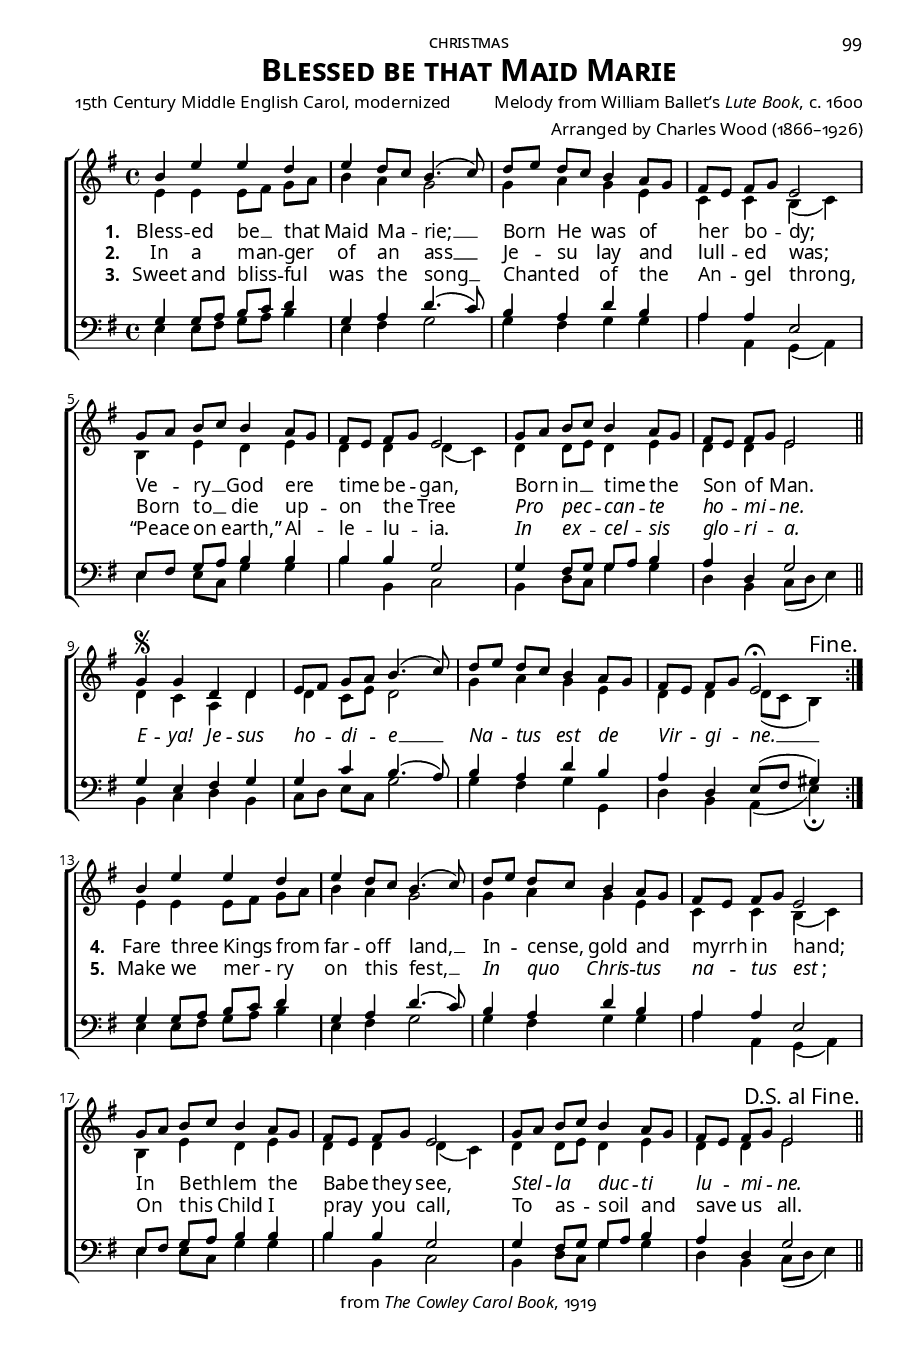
\version "2.14.2"
\include "util.ly"
\header {
  title = \markup{\override #'(font-name . "Garamond Premier Pro Semibold"){ \abs-fontsize #15 \smallCapsOldStyle"Blessed be that Maid Marie"}}
  poet = \markup\oldStyleNum"15th Century Middle English Carol, modernized"
  composer = \markup\concat {"Melody from William Ballet’s " \italic"Lute Book" \oldStyleNum", c. 1600"}
  arranger = \markup\oldStyleNum"Arranged by Charles Wood (1866–1926)"
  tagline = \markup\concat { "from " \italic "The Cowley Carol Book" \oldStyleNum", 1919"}
}
\paper {
  %print-all-headers = ##t
  paper-height = 9\in
  paper-width = 6\in
  indent = 0\in
  %system-system-spacing = #'((basic-distance . 10) (padding . 0))
  system-system-spacing =
    #'((basic-distance . 0)
       (minimum-distance . 0)
       (padding . -5)
       (stretchability . 100))
  ragged-last-bottom = ##f
  ragged-bottom = ##f
  two-sided = ##t
  inner-margin = 0.5\in
  outer-margin = 0.25\in
  top-margin = 0.25\in
  bottom-margin = 0.25\in
  first-page-number = #099
  print-first-page-number = ##t
  headerLine = \markup{\override #'(font-name . "Garamond Premier Pro") \smallCapsOldStyle"christmas"}
  oddHeaderMarkup = \markup\fill-line{
     \override #'(font-name . "Garamond Premier Pro")\abs-fontsize #8.5
     \combine 
        \fill-line{"" \on-the-fly #print-page-number-check-first
        \oldStylePageNum""
        }
        \fill-line{\headerLine}
  }
  evenHeaderMarkup = \markup {
     \override #'(font-name . "Garamond Premier Pro")\abs-fontsize #8.5
     \combine
        \on-the-fly #print-page-number-check-first
        \oldStylePageNum""
        \fill-line{\headerLine}
  }
}
#(set-global-staff-size 15) \paper{ #(define fonts (make-pango-font-tree "GoudyOlSt BT" "Garamond Premier Pro" "Garamond Premier Pro" (/ 15 20))) }
global = {
  \key g \major
  \time 4/4
  \autoBeamOff
}

sopMusic = \relative c' {
  b'4 e e d |
  e d8[ c] b4.( c8) |
  d[ e] d[ c] b4 a8[ g] |
  
  fis8[ e] fis[ g] e2 |
  g8[ a] b[ c] b4 a8[ g] |
  fis[ e] fis[ g] e2 |
  
  g8[ a] b[ c] b4 a8[ g] |
  fis[ e] fis[ g] e2 \bar "||" \break
  g4\segno g d d |
  
  e8[ fis] g[ a] b4.( c8) |
  d[ e] d[ c] b4 a8[ g] |
  fis[ e] fis[ g] e2\fermata \bar ":|" \break
  \once \override Score.RehearsalMark #'break-visibility = #end-of-line-visible
  \once \override Score.RehearsalMark #'self-alignment-X = #RIGHT
  \mark "Fine."
  
  
  b'4 e e d |
  e d8[ c] b4.( c8) |
  d[ e] d[ c] b4 a8[ g] |
  
  fis8[ e] fis[ g] e2 |
  g8[ a] b[ c] b4 a8[ g] |
  fis[ e] fis[ g] e2 |
  
  g8[ a] b[ c] b4 a8[ g] |
  fis[ e] fis[ g] e2 \bar "||"
  \once \override Score.RehearsalMark #'break-visibility = #end-of-line-visible
  \once \override Score.RehearsalMark #'self-alignment-X = #RIGHT
  \mark "D.S. al Fine."
}
sopWords = \lyricmode {
  
}

altoMusic = \relative c' {
  e4 e e8[ fis] g[ a] |
  b4 a g2 |
  g4 a g e |
  
  c c b( c) |
  b e d e |
  d d d( c) |
  
  d d8[ e] d4 e |
  d d e2 \bar "||"
  d4 c a d |
  
  d c8[ e] d2 |
  g4 a g e |
  d d d8([ c] b4) |
  
  
  
  
  e4 e e8[ fis] g[ a] |
  b4 a g2 |
  g4 a g e |
  
  c c b( c) |
  b e d e |
  d d d( c) |
  
  d d8[ e] d4 e |
  d d e2 \bar "||"
}
altoWords = \lyricmode {
  \dropLyricsIX
  \set stanza = #"1. "
  \set associatedVoice = "basses"
  Bless -- ed
  \set associatedVoice = "altos"
  be __ that 
  \unset associatedVoice
  Maid Ma -- rie; __
  Born He was of her \set associatedVoice = "altos" bo -- \unset associatedVoice dy;
  
  Ve -- ry __ God ere time be -- gan,
  \set associatedVoice = "tenors"
  Born in __
  \unset associatedVoice
  time the Son of Man.
  \markup\italic E -- \markup\italic ya! \markup\italic Je -- \markup\italic sus \markup\italic ho -- \markup\italic di -- \markup\italic e __
  \markup\italic Na -- \markup\italic tus \markup\italic est \markup\italic de \markup\italic Vir --
  \set associatedVoice = "tenors"
  \markup\italic gi -- \markup\italic ne. __
  
  
  
  
  \set stanza = #"4. "
  \set associatedVoice = "basses"
  Fare three
  \set associatedVoice = "altos"
  Kings from
  \unset associatedVoice
  far -- off land, __
  In -- cense, gold and myrrh \set associatedVoice = "altos" in \unset associatedVoice hand;
  In Beth -- lem the Babe they see,
  \set associatedVoice = "tenors"
  \markup\italic Stel -- \markup\italic la
  \unset associatedVoice
  \markup\italic duc -- \markup\italic ti \markup\italic lu -- \markup\italic mi -- \markup\italic ne.
}
altoWordsII = \lyricmode {
  \dropLyricsIX
%\markup\italic
  \set stanza = #"2. "
  \set associatedVoice = "basses"
  In a
  \set associatedVoice = "altos"
  man -- ger
  \unset associatedVoice
  of an ass __
  Je -- su lay and lull -- \set associatedVoice = "altos" ed \unset associatedVoice was;
  
  Born to __ die up -- on the Tree
  \set associatedVoice = "tenors"
  \markup\italic Pro \markup\italic pec --
  \unset associatedVoice
  \markup\italic can -- \markup\italic te \markup\italic ho -- \markup\italic mi -- \markup\italic ne.
  
  
  \repeat unfold 14 \skip1
  
  \set stanza = #"5. "
  \set associatedVoice = "basses"
  Make we
  \set associatedVoice = "altos"
  mer -- ry
  \unset associatedVoice
  on this fest, __
  \markup\italic In \markup\italic quo \markup\italic Chris -- \markup\italic tus \markup\italic na -- \set associatedVoice = "altos" \markup\italic tus \unset associatedVoice \markup{\italic "est" ";"}
  On this Child I pray you call,
  \set associatedVoice = "tenors"
  To as --
  \unset associatedVoice
  soil and save us all.
}
altoWordsIII = \lyricmode {
  \dropLyricsIX
  \set stanza = #"3. "
  \set associatedVoice = "basses"
  Sweet and
  \set associatedVoice = "altos"
  bliss -- ful
  \unset associatedVoice
  was the song __
  Chant -- ed of the An -- \set associatedVoice = "altos" gel \unset associatedVoice throng,
  
  “Peace on earth,” Al -- le -- lu -- ia.
  \set associatedVoice = "tenors"
  \markup\italic In \markup\italic ex --
  \unset associatedVoice
  \markup\italic cel -- \markup\italic sis \markup\italic glo -- \markup\italic ri -- \markup\italic a.
}
altoWordsIV = \lyricmode {
}
altoWordsV = \lyricmode {
}
altoWordsVI = \lyricmode {
  \set stanza = #"6. "
  \set ignoreMelismata = ##t
}
tenorMusic = \relative c' {
  g4 g8[ a] b[ c] d4 |
  g, a d4.( c8) |
  b4 a d b |
  
  a a e2 |
  e8[ fis] g[ a] b4 b |
  b b g2 |
  
  g4 fis8[ g] g[ a] b4 |
  a d, g2 \bar "||"
  g4 e fis g |
  
  g c b4.( a8) |
  b4 a d b |
  a d, e8[( fis] gis4) |
  
  
  
  
  g4 g8[ a] b[ c] d4 |
  g, a d4.( c8) |
  b4 a d b |
  
  a a e2 |
  e8[ fis] g[ a] b4 b |
  b b g2 |
  
  g4 fis8[ g] g[ a] b4 |
  a d, g2 \bar "||"
}
tenorWords = \lyricmode {

}

bassMusic = \relative c {
  e4 e8[ fis] g[ a] b4 |
  e, fis g2 |
  g4 fis g g |
  
  a a, g( a) |
  e' e8[ c] g'4 g |
  b b, c2 |
  
  b4 d8[ c] g'4 g |
  d b c8([ d] e4) \bar "||"
  b4 c d b |
  
  c8[ d] e[ c] g'2 |
  g4 fis g g, |
  d' b a4( e')\fermata |
  
  
  
  
  e4 e8[ fis] g[ a] b4 |
  e, fis g2 |
  g4 fis g g |
  
  a a, g( a) |
  e' e8[ c] g'4 g |
  b b, c2 |
  
  b4 d8[ c] g'4 g |
  d b c8([ d] e4) \bar "||"
}
bassWords = \lyricmode {

}

pianoRH = \relative c' {
  
}
pianoLH = \relative c' {
  
}

\score {
  <<
   \new ChoirStaff <<
    \new Staff = women <<
      \new Voice = "sopranos" { \voiceOne << \global \sopMusic >> }
      \new Voice = "altos" { \voiceTwo << \global \altoMusic >> }
    >>
    \new Lyrics \with { alignAboveContext = #"women" \override VerticalAxisGroup #'nonstaff-relatedstaff-spacing = #'((basic-distance . 1))} \lyricsto "sopranos" \sopWords
   \new Staff = men <<
      \clef bass
      \new Voice = "tenors" { \voiceOne << \global \tenorMusic >> }
      \new Voice = "basses" { \voiceTwo << \global \bassMusic >> }
    >>
    \new Lyrics = "altosVI"  \with { alignBelowContext = #"women" } \lyricsto "sopranos" \altoWordsVI
    \new Lyrics = "altosV"  \with { alignBelowContext = #"women" } \lyricsto "sopranos" \altoWordsV
    \new Lyrics = "altosIV"  \with { alignBelowContext = #"women" } \lyricsto "sopranos" \altoWordsIV
    \new Lyrics = "altosIII"  \with { alignBelowContext = #"women" } \lyricsto "sopranos" \altoWordsIII
    \new Lyrics = "altosII"  \with { alignBelowContext = #"women" } \lyricsto "sopranos" \altoWordsII
    \new Lyrics = "altos"  \with { alignBelowContext = #"women" \override VerticalAxisGroup #'nonstaff-relatedstaff-spacing = #'((padding . -0.5))} \lyricsto "sopranos" \altoWords
    \new Lyrics \with { alignAboveContext = #"men" \override VerticalAxisGroup #'nonstaff-relatedstaff-spacing = #'((basic-distance . 1)) } \lyricsto "tenors" \tenorWords
    \new Lyrics \with { alignBelowContext = #"men" \override VerticalAxisGroup #'nonstaff-relatedstaff-spacing = #'((basic-distance . 1)) } \lyricsto "basses" \bassWords
  >>
%    \new PianoStaff << \new Staff { \new Voice { \pianoRH } } \new Staff { \clef "bass" \pianoLH } >>
  >>
  \layout {
    \context {
      \Score
      %\override SpacingSpanner #'base-shortest-duration = #(ly:make-moment 1 8)
      %\override SpacingSpanner #'common-shortest-duration = #(ly:make-moment 1 4)
    }
    \context {
      % Remove all empty staves
      % \Staff \RemoveEmptyStaves \override VerticalAxisGroup #'remove-first = ##t
    }
    \context {
      \Lyrics
      \override LyricText #'X-offset = #center-on-word
    }
  }
}

